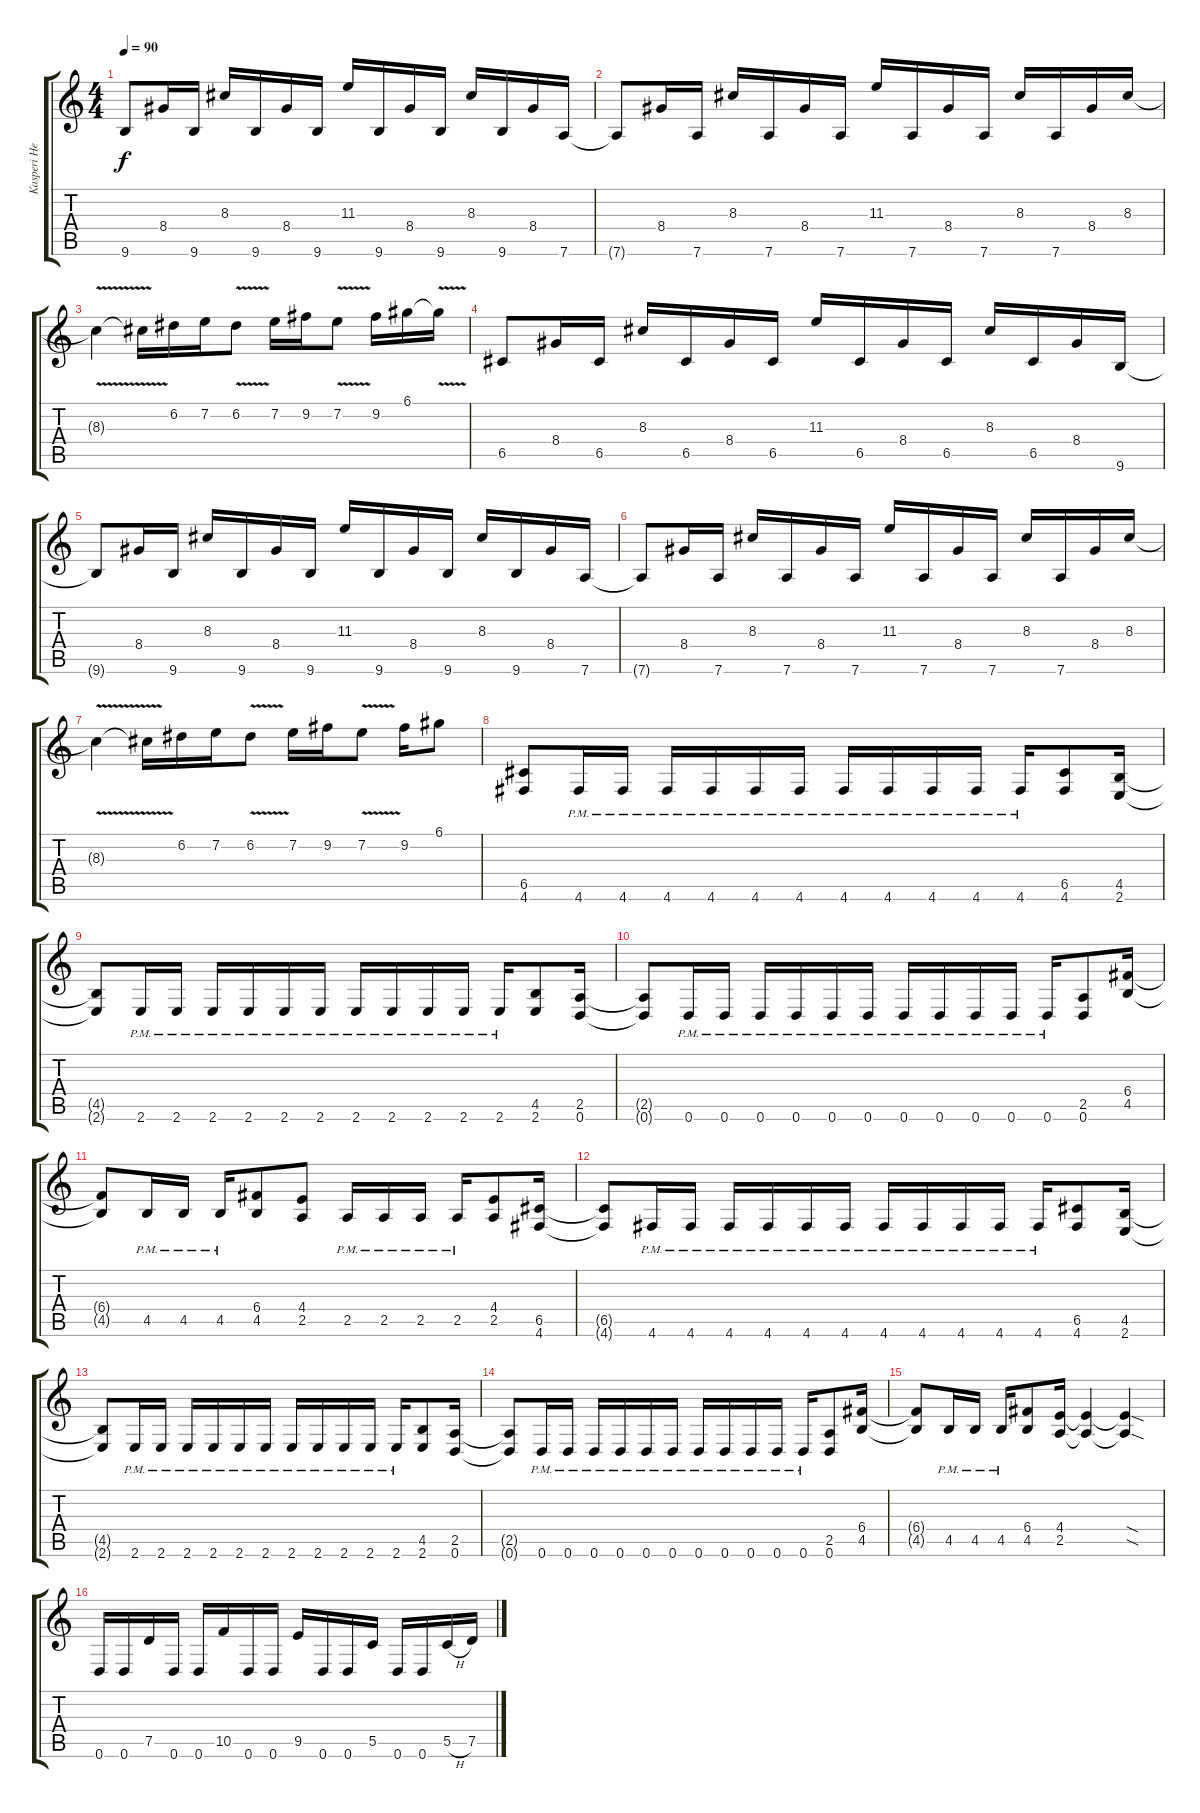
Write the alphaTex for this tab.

\track ("Kasperi Heikkinen" "Kasperi He") {instrument distortionguitar}
\staff {score tabs}
\tuning (D4 A3 F3 C3 G2 D2) {hide}
\ts (4 4)
\tempo 90
\clef g2
\ks c
9.6{t}.8{dy f} 8.4.16 9.6.16 8.3.16 9.6.16 8.4.16 9.6.16 11.3.16 9.6.16 8.4.16 9.6.16 8.3.16 9.6.16 8.4.16 7.6.16 |
7.6{t}.8 8.4.16 7.6.16 8.3.16 7.6.16 8.4.16 7.6.16 11.3.16 7.6.16 8.4.16 7.6.16 8.3.16 7.6.16 8.4.16 8.3.16 |
8.3{v t}.4 8.3{v t}.16 6.2.16 7.2.16 6.2{v}.8 7.2.16 9.2.16 7.2{v}.8 9.2.16 6.1.16 6.1{v t}.16 |
6.5.8 8.4.16 6.5.16 8.3.16 6.5.16 8.4.16 6.5.16 11.3.16 6.5.16 8.4.16 6.5.16 8.3.16 6.5.16 8.4.16 9.6.16 |
9.6{t}.8 8.4.16 9.6.16 8.3.16 9.6.16 8.4.16 9.6.16 11.3.16 9.6.16 8.4.16 9.6.16 8.3.16 9.6.16 8.4.16 7.6.16 |
7.6{t}.8 8.4.16 7.6.16 8.3.16 7.6.16 8.4.16 7.6.16 11.3.16 7.6.16 8.4.16 7.6.16 8.3.16 7.6.16 8.4.16 8.3.16 |
8.3{v t}.4 8.3{v t}.16 6.2.16 7.2.16 6.2{v}.8 7.2.16 9.2.16 7.2{v}.8 9.2.16 6.1.8 |
(6.5 4.6).8 4.6{pm}.16 4.6{pm}.16 4.6{pm}.16 4.6{pm}.16 4.6{pm}.16 4.6{pm}.16 4.6{pm}.16 4.6{pm}.16 4.6{pm}.16 4.6{pm}.16 4.6{pm}.16 (6.5 4.6).8 (4.5 2.6).16 |
(4.5{t} 2.6{t}).8 2.6{pm}.16 2.6{pm}.16 2.6{pm}.16 2.6{pm}.16 2.6{pm}.16 2.6{pm}.16 2.6{pm}.16 2.6{pm}.16 2.6{pm}.16 2.6{pm}.16 2.6{pm}.16 (4.5 2.6).8 (2.5 0.6).16 |
(2.5{t} 0.6{t}).8 0.6{pm}.16 0.6{pm}.16 0.6{pm}.16 0.6{pm}.16 0.6{pm}.16 0.6{pm}.16 0.6{pm}.16 0.6{pm}.16 0.6{pm}.16 0.6{pm}.16 0.6{pm}.16 (2.5 0.6).8 (6.4 4.5).16 |
(6.4{t} 4.5{t}).8 4.5{pm}.16 4.5{pm}.16 4.5{pm}.16 (6.4 4.5).8 (4.4 2.5).8 2.5{pm}.16 2.5{pm}.16 2.5{pm}.16 2.5{pm}.16 (4.4 2.5).8 (6.5 4.6).16 |
(6.5{t} 4.6{t}).8 4.6{pm}.16 4.6{pm}.16 4.6{pm}.16 4.6{pm}.16 4.6{pm}.16 4.6{pm}.16 4.6{pm}.16 4.6{pm}.16 4.6{pm}.16 4.6{pm}.16 4.6{pm}.16 (6.5 4.6).8 (4.5 2.6).16 |
(4.5{t} 2.6{t}).8 2.6{pm}.16 2.6{pm}.16 2.6{pm}.16 2.6{pm}.16 2.6{pm}.16 2.6{pm}.16 2.6{pm}.16 2.6{pm}.16 2.6{pm}.16 2.6{pm}.16 2.6{pm}.16 (4.5 2.6).8 (2.5 0.6).16 |
(2.5{t} 0.6{t}).8 0.6{pm}.16 0.6{pm}.16 0.6{pm}.16 0.6{pm}.16 0.6{pm}.16 0.6{pm}.16 0.6{pm}.16 0.6{pm}.16 0.6{pm}.16 0.6{pm}.16 0.6{pm}.16 (2.5 0.6).8 (6.4 4.5).16 |
(6.4{t} 4.5{t}).8 4.5{pm}.16 4.5{pm}.16 4.5{pm}.16 (6.4 4.5).8 (4.4 2.5).16 (4.4{t} 2.5{t}).4 (4.4{sod t} 2.5{sod t}).4 |
0.6.16 0.6.16 7.5.16 0.6.16 0.6.16 10.5.16 0.6.16 0.6.16 9.5.16 0.6.16 0.6.16 5.5.16 0.6.16 0.6.16 5.5{h}.16 7.5.16
